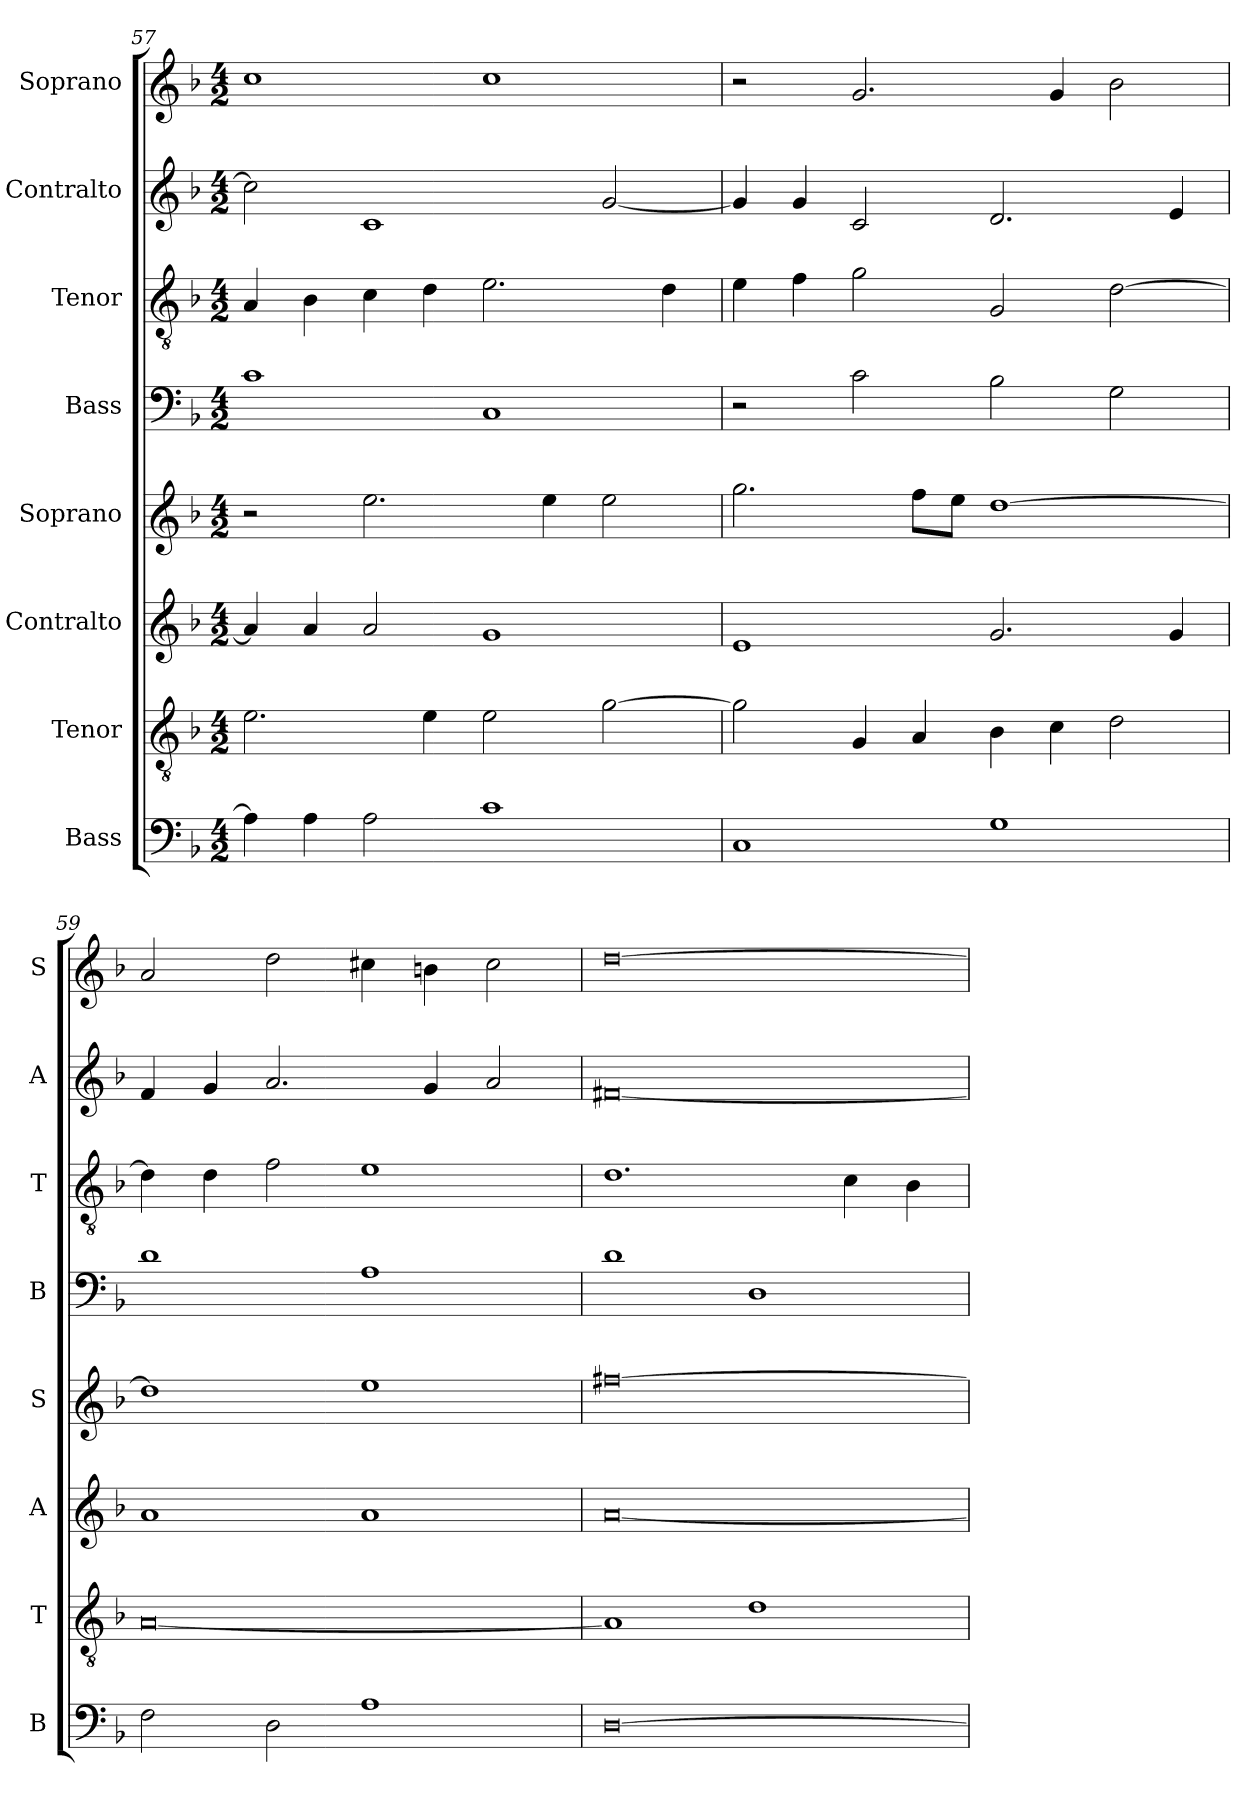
**kern	**kern	**kern	**kern	**kern	**kern	**kern	**kern
*part8	*part7	*part6	*part5	*part4	*part3	*part2	*part1
*staff8	*staff7	*staff6	*staff5	*staff4	*staff3	*staff2	*staff1
*I"Bass	*I"Tenor	*I"Contralto	*I"Soprano	*I"Bass	*I"Tenor	*I"Contralto	*I"Soprano
*I'B	*I'T	*I'A	*I'S	*I'B	*I'T	*I'A	*I'S
*clefF4	*clefGv2	*clefG2	*clefG2	*clefF4	*clefGv2	*clefG2	*clefG2
*k[b-]	*k[b-]	*k[b-]	*k[b-]	*k[b-]	*k[b-]	*k[b-]	*k[b-]
*G:dor	*G:dor	*G:dor	*G:dor	*G:dor	*G:dor	*G:dor	*G:dor
*M4/2	*M4/2	*M4/2	*M4/2	*M4/2	*M4/2	*M4/2	*M4/2
=57	=57	=57	=57	=57	=57	=57	=57
4A]	2.e	4a]	2r	1c	4A	2cc]	1cc
4A	.	4a	.	.	4B-	.	.
2A	.	2a	2.ee	.	4c	1c	.
.	4e	.	.	.	4d	.	.
1c	2e	1g	.	1C	2.e	.	1cc
.	.	.	4ee	.	.	.	.
.	[2g	.	2ee	.	.	[2g	.
.	.	.	.	.	4d	.	.
=58	=58	=58	=58	=58	=58	=58	=58
1C	2g]	1e	2.gg	2r	4e	4g]	2r
.	.	.	.	.	4f	4g	.
.	4G	.	.	2c	2g	2c	2.g
.	4A	.	8ff\L	.	.	.	.
.	.	.	8ee\J	.	.	.	.
1G	4B-	2.g	[1dd	2B-	2G	2.d	.
.	4c	.	.	.	.	.	4g
.	2d	.	.	2G	[2d	.	2b-
.	.	4g	.	.	.	4e	.
=59	=59	=59	=59	=59	=59	=59	=59
2F	[0A	1a	1dd]	1d	4d]	4f	2a
.	.	.	.	.	4d	4g	.
2D	.	.	.	.	2f	2.a	2dd
1A	.	1a	1ee	1A	1e	.	4cc#X
.	.	.	.	.	.	4g	4bn
.	.	.	.	.	.	2a	2cc#
=60	=60	=60	=60	=60	=60	=60	=60
[0D	1A]	[0a	[0ff#X	1d	1.d	[0f#X	[0dd
.	1d	.	.	1D	.	.	.
.	.	.	.	.	4c	.	.
.	.	.	.	.	4B-	.	.
=	=	=	=	=	=	=	=
*-	*-	*-	*-	*-	*-	*-	*-
